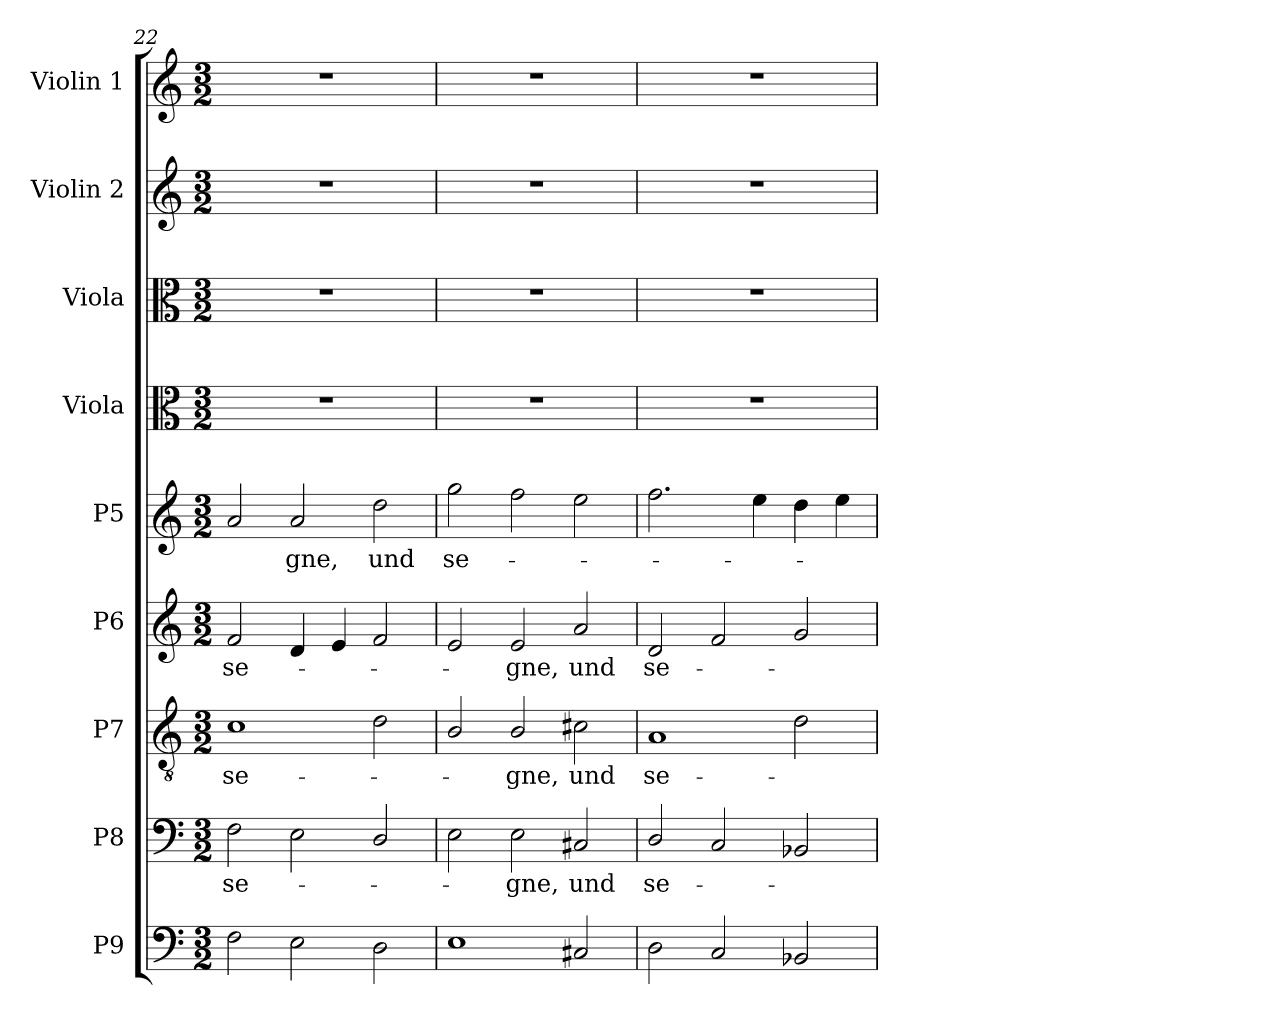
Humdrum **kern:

**kern	**kern	**text	**kern	**text	**kern	**text	**kern	**text	**kern	**kern	**kern	**kern
*part9	*part8	*part8	*part7	*part7	*part6	*part6	*part5	*part5	*part4	*part3	*part2	*part1
*staff9	*staff8	*staff8	*staff7	*staff7	*staff6	*staff6	*staff5	*staff5	*staff4	*staff3	*staff2	*staff1
*I"P9	*I"P8	*	*I"P7	*	*I"P6	*	*I"P5	*	*I"Viola	*I"Viola	*I"Violin 2	*I"Violin 1
*	*	*	*	*	*	*	*	*	*I'Vla.	*I'Vla.	*I'Vln. 2	*I'Vln. 1
*clefF4	*clefF4	*	*clefGv2	*	*clefG2	*	*clefG2	*	*clefC3	*clefC3	*clefG2	*clefG2
*	*	*	*ITrd7c12	*	*	*	*	*	*	*	*	*
*k[]	*k[]	*	*k[]	*	*k[]	*	*k[]	*	*k[]	*k[]	*k[]	*k[]
*C:	*C:	*	*C:	*	*C:	*	*C:	*	*C:	*C:	*C:	*C:
*M3/2	*M3/2	*	*M3/2	*	*M3/2	*	*M3/2	*	*M3/2	*M3/2	*M3/2	*M3/2
=22	=22	=22	=22	=22	=22	=22	=22	=22	=22	=22	=22	=22
!	!	!LO:LY:b:color=#000000	!	!	!	!	!	!	!	!	!	!
!	!	!	!	!LO:LY:b:color=#000000	!	!	!	!	!	!	!	!
!	!	!	!	!	!	!LO:LY:b:color=#000000	!	!	!LO:N:vis=1	!LO:N:vis=1	!LO:N:vis=1	!LO:N:vis=1
2Fi\	2Fi\	se-	1Ci	se-	2fi/	se-	2ai/	.	1.r	1.r	1.r	1.r
!	!	!	!	!	!	!	!	!LO:LY:b:color=#000000	!	!	!	!
2Ei\	2Ei\	.	.	.	4di/	.	2ai/	-gne,	.	.	.	.
.	.	.	.	.	4ei/	.	.	.	.	.	.	.
!	!	!	!	!	!	!	!	!LO:LY:b:color=#000000	!	!	!	!
2Di\	2Di/	.	2Di\	.	2fi/	.	2ddi\	und	.	.	.	.
=23	=23	=23	=23	=23	=23	=23	=23	=23	=23	=23	=23	=23
!	!	!	!	!	!	!	!	!LO:LY:b:color=#000000	!LO:N:vis=1	!LO:N:vis=1	!LO:N:vis=1	!LO:N:vis=1
1Ei	2Ei\	.	2BBi/	.	2ei/	.	2ggi\	se-	1.r	1.r	1.r	1.r
!	!	!LO:LY:b:color=#000000	!	!	!	!	!	!	!	!	!	!
!	!	!	!	!LO:LY:b:color=#000000	!	!	!	!	!	!	!	!
!	!	!	!	!	!	!LO:LY:b:color=#000000	!	!	!	!	!	!
.	2Ei\	-gne,	2BBi/	-gne,	2ei/	-gne,	2ffi\	.	.	.	.	.
!	!	!LO:LY:b:color=#000000	!	!	!	!	!	!	!	!	!	!
!	!	!	!	!LO:LY:b:color=#000000	!	!	!	!	!	!	!	!
!	!	!	!	!	!	!LO:LY:b:color=#000000	!	!	!	!	!	!
2C#Xi/	2C#Xi/	und	2C#Xi\	und	2ai/	und	2eei\	.	.	.	.	.
!!LO:LB:g=z
=24	=24	=24	=24	=24	=24	=24	=24	=24	=24	=24	=24	=24
!	!	!LO:LY:b:color=#000000	!	!	!	!	!	!	!	!	!	!
!	!	!	!	!LO:LY:b:color=#000000	!	!	!	!	!	!	!	!
!	!	!	!	!	!	!LO:LY:b:color=#000000	!	!	!LO:N:vis=1	!LO:N:vis=1	!LO:N:vis=1	!LO:N:vis=1
2Di\	2Di/	se-	1AAi	se-	2di/	se-	2.ffi\	.	1.r	1.r	1.r	1.r
2Ci/	2Ci/	.	.	.	2fi/	.	.	.	.	.	.	.
.	.	.	.	.	.	.	4eei\	.	.	.	.	.
2BB-Xi/	2BB-Xi/	.	2Di\	.	2gi/	.	4ddi\	.	.	.	.	.
.	.	.	.	.	.	.	4eei\	.	.	.	.	.
=	=	=	=	=	=	=	=	=	=	=	=	=
*-	*-	*-	*-	*-	*-	*-	*-	*-	*-	*-	*-	*-
